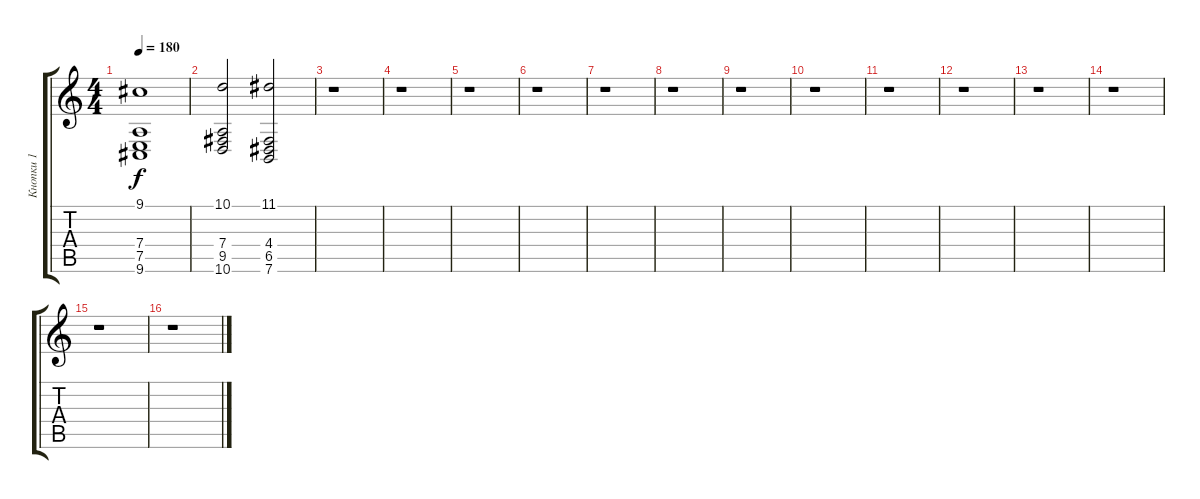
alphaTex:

\track ("Кнопки 1" "Кнопки 1") {instrument stringensemble2}
\staff {score tabs}
\tuning (E4 B3 G3 D3 A2 E2) {hide}
\ts (4 4)
\tempo 180
\clef g2
\ks c
(9.1 7.4 7.5 9.6).1{dy f} |
(10.1 7.4 9.5 10.6).2 (11.1 4.4 6.5 7.6).2 |
r.1 |
r.1 |
r.1 |
r.1 |
r.1 |
r.1 |
r.1 |
r.1 |
r.1 |
r.1 |
r.1 |
r.1 |
r.1 |
r.1
